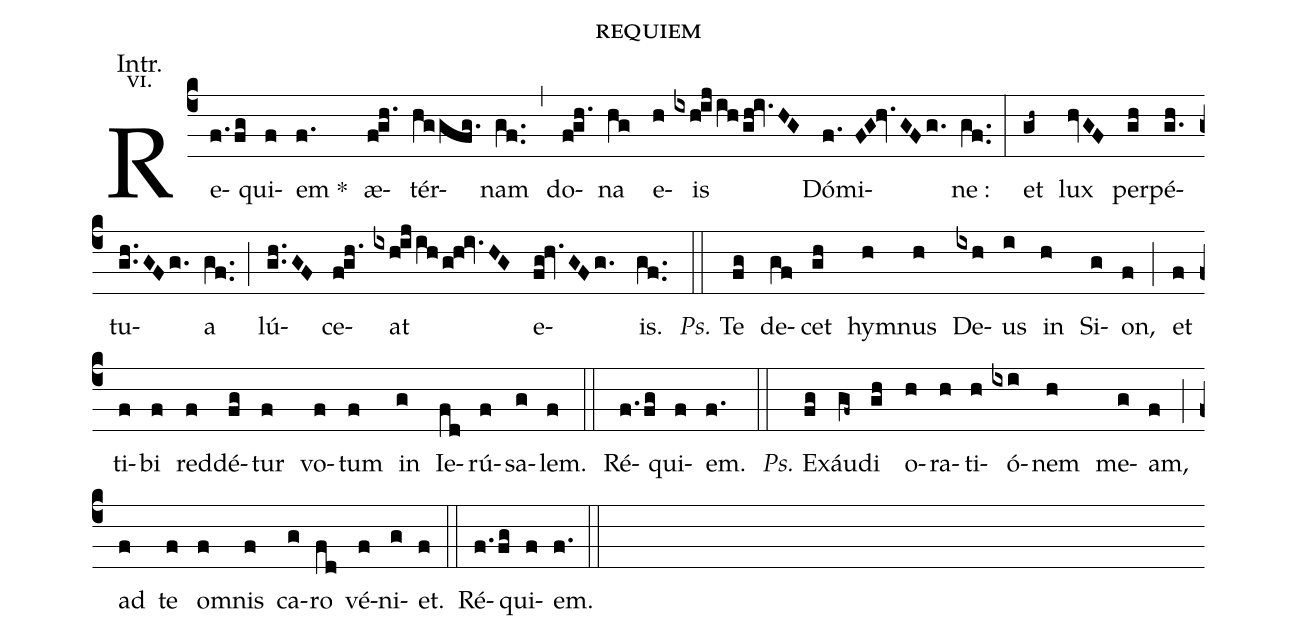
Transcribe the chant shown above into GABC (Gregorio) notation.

name:requiem;
mode: 6;
annotation: Intr.;
annotation: \textsc{vi}.;
nabc-lines: 1;
%%
%(c4) Re-(f_fg)qui(f)em *(f_) æ(f!gh_)tér(hggfg_)nam(gf..) (,) do-(f!gh_)na(hg)
% e(h)is(ixhijihgh!iv_HG) Dó(f_)mi(FG!hv_GFg_)ne :(gf..) (:)
% et(gh~) lux(hvGF) per(gh)pé(g_h)tu(gh__!GFg_)a(gf..) (;)
% lú(g_h_GF)ce(fgh_)at(ixhijihgh!iv_HG) e(fg!hv_GFg_)()is.(gf..) (::)

(c4) Re-(f.fg)qui(f)em *(f.) æ(f!gh.)tér(hggfg.)nam(gf..) (,) do-(f!gh.)na(hg)
 e(h)is(ixhijihgh!iv.HG) Dó(f.)mi(FG!hv.GFg.)ne :(gf..) (:)
 et(gh~) lux(hvGF) per(gh)pé(g.h)tu(gh..!/GFg.)a(gf..) (;)
 lú(g.h.GF)ce(fgh.)at(ixhijihg!h!iv.HG) e(fg!hv.GFg.)()is.(gf..) (::)

%(c4) Re-(f.fg|unpe)qui(f|un)em *(f.|un) æ(f!gh.)tér(hggfg.)nam(gf..) (,) do-(f!gh.)na(hg)
% e(h)is(ixhijihgh!iv.HG) Dó(f.)mi(FG!hv.GFg.)ne :(gf..) (:)
% et(gh~) lux(hvGF) per(gh)pé(g.h)tu(gh..!GFg.)a(gf..) (;)
% lú(g.h.GF)ce(fgh.)at(ixhijihg!h!iv.HG) e(fg!hv.GFg.)()is.(gf..) (::)

<i>Ps.</i> Te(fg) de(gf)cet(gh) hy(h)mnus(h) De(ixh)us(i) in(h) Si(g)on,(f) (;)
et(f) ti(f)bi(f) red(f)dé(fg)tur(f) vo(f)tum(f) in(g) Ie(fd)rú(f)sa(g)lem.(f) (::)
Ré-(f.fg)qui(f)em.(f.) (::)
<i>Ps.</i> Ex(fg)áu(gf~)di(gh) o(h)ra(h)ti(h)ó(ixi)nem(h) me(g)am,(f) (;)
ad(f) te(f) o(f)mnis(f) ca(g)ro(fd) vé(f)ni(g)et.(f) (::)
Ré-(f.fg)qui(f)em.(f.) (::)
